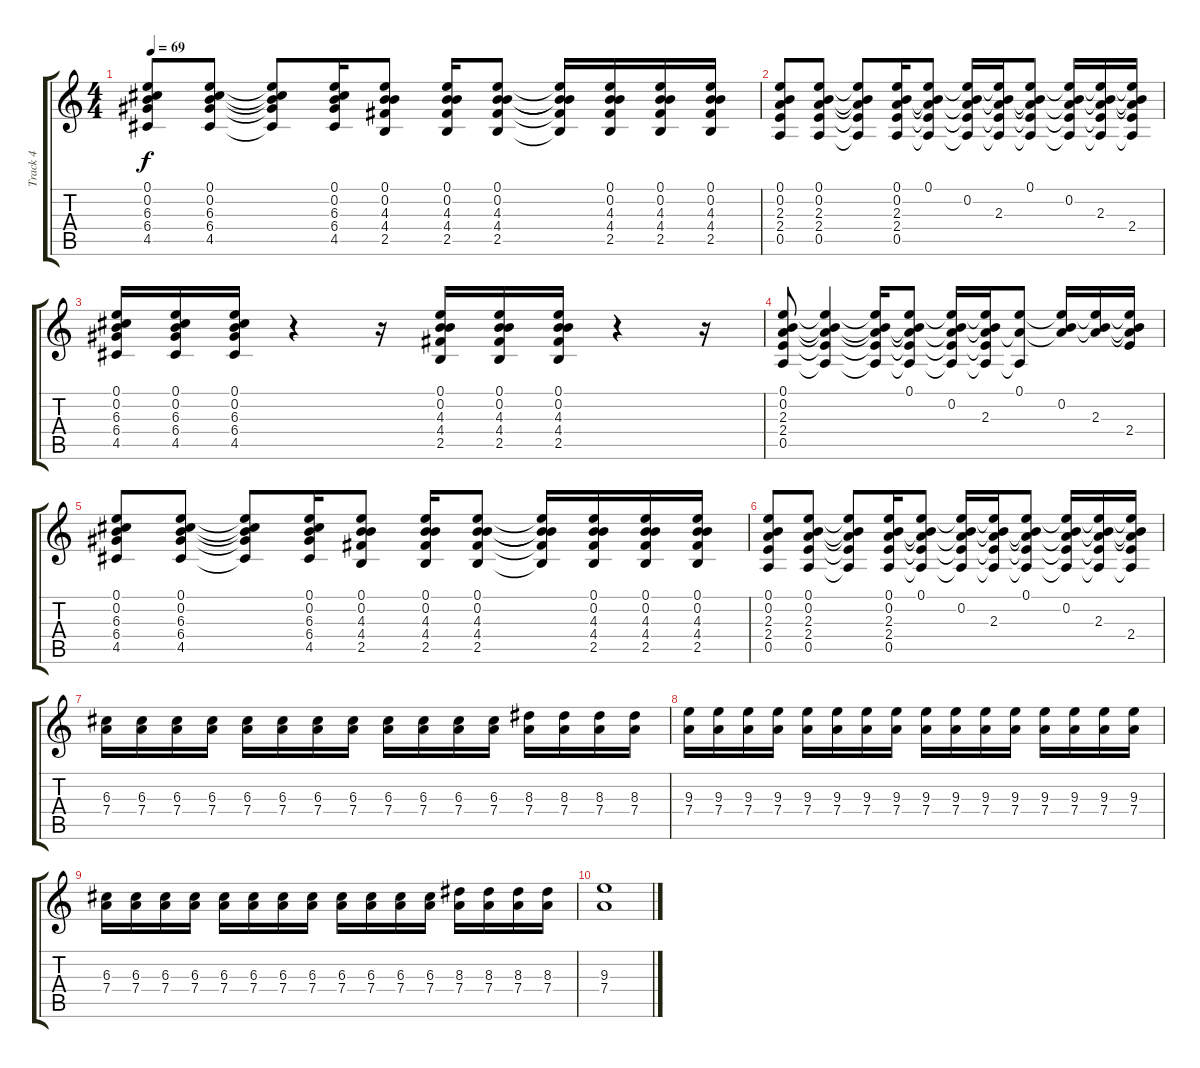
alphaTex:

\track ("Track 4" "Track 4") {instrument acousticguitarsteel}
\staff {score tabs}
\tuning (E4 B3 G3 D3 A2 E2) {hide}
\ts (4 4)
\tempo 69
\clef g2
\ks c
(0.1 0.2 6.3 6.4 4.5).8{dy f} (0.1 0.2 6.3 6.4 4.5).8 (0.1{t} 0.2{t} 6.3{t} 6.4{t} 4.5{t}).8 (0.1 0.2 6.3 6.4 4.5).16 (0.1 0.2 4.3 4.4 2.5).8 (0.1 0.2 4.3 4.4 2.5).16 (0.1 0.2 4.3 4.4 2.5).8 (0.1{t} 0.2{t} 4.3{t} 4.4{t} 2.5{t}).16 (0.1 0.2 4.3 4.4 2.5).16 (0.1 0.2 4.3 4.4 2.5).16 (0.1 0.2 4.3 4.4 2.5).16 |
(0.1 0.2 2.3 2.4 0.5).8 (0.1 0.2 2.3 2.4 0.5).8 (0.1{t} 0.2{t} 2.3{t} 2.4{t} 0.5{t}).8 (0.1 0.2 2.3 2.4 0.5).16 (0.1 0.2{t} 2.3{t} 2.4{t} 0.5{t}).8 (0.1{t} 0.2 2.3{t} 2.4{t} 0.5{t}).16 (0.1{t} 0.2{t} 2.3 2.4{t} 0.5{t}).16 (0.1 0.2{t} 2.3{t} 2.4{t} 0.5{t}).8 (0.1{t} 0.2 2.3{t} 2.4{t} 0.5{t}).16 (0.1{t} 0.2{t} 2.3 2.4{t} 0.5{t}).16 (0.1{t} 0.2{t} 2.3{t} 2.4 0.5{t}).16 |
(0.1 0.2 6.3 6.4 4.5).16 (0.1 0.2 6.3 6.4 4.5).16 (0.1 0.2 6.3 6.4 4.5).16 r.4 r.16 (0.1 0.2 4.3 4.4 2.5).16 (0.1 0.2 4.3 4.4 2.5).16 (0.1 0.2 4.3 4.4 2.5).16 r.4 r.16 |
(0.1 0.2 2.3 2.4 0.5).8 (0.1{t} 0.2{t} 2.3{t} 2.4{t} 0.5{t}).4 (0.1{t} 0.2{t} 2.3{t} 2.4{t} 0.5{t}).16 (0.1 0.2{t} 2.3{t} 2.4{t} 0.5{t}).8 (0.1{t} 0.2 2.3{t} 2.4{t} 0.5{t}).16 (0.1{t} 0.2{t} 2.3 2.4{t} 0.5{t}).16 (0.1 2.3{t} 0.5{t}).8 (0.1{t} 0.2 2.3{t}).16 (0.1{t} 0.2{t} 2.3).16 (0.1{t} 0.2{t} 2.3{t} 2.4).16 |
(0.1 0.2 6.3 6.4 4.5).8 (0.1 0.2 6.3 6.4 4.5).8 (0.1{t} 0.2{t} 6.3{t} 6.4{t} 4.5{t}).8 (0.1 0.2 6.3 6.4 4.5).16 (0.1 0.2 4.3 4.4 2.5).8 (0.1 0.2 4.3 4.4 2.5).16 (0.1 0.2 4.3 4.4 2.5).8 (0.1{t} 0.2{t} 4.3{t} 4.4{t} 2.5{t}).16 (0.1 0.2 4.3 4.4 2.5).16 (0.1 0.2 4.3 4.4 2.5).16 (0.1 0.2 4.3 4.4 2.5).16 |
(0.1 0.2 2.3 2.4 0.5).8 (0.1 0.2 2.3 2.4 0.5).8 (0.1{t} 0.2{t} 2.3{t} 2.4{t} 0.5{t}).8 (0.1 0.2 2.3 2.4 0.5).16 (0.1 0.2{t} 2.3{t} 2.4{t} 0.5{t}).8 (0.1{t} 0.2 2.3{t} 2.4{t} 0.5{t}).16 (0.1{t} 0.2{t} 2.3 2.4{t} 0.5{t}).16 (0.1 0.2{t} 2.3{t} 2.4{t} 0.5{t}).8 (0.1{t} 0.2 2.3{t} 2.4{t} 0.5{t}).16 (0.1{t} 0.2{t} 2.3 2.4{t} 0.5{t}).16 (0.1{t} 0.2{t} 2.3{t} 2.4 0.5{t}).16 |
(6.3 7.4).16 (6.3 7.4).16 (6.3 7.4).16 (6.3 7.4).16 (6.3 7.4).16 (6.3 7.4).16 (6.3 7.4).16 (6.3 7.4).16 (6.3 7.4).16 (6.3 7.4).16 (6.3 7.4).16 (6.3 7.4).16 (8.3 7.4).16 (8.3 7.4).16 (8.3 7.4).16 (8.3 7.4).16 |
(9.3 7.4).16 (9.3 7.4).16 (9.3 7.4).16 (9.3 7.4).16 (9.3 7.4).16 (9.3 7.4).16 (9.3 7.4).16 (9.3 7.4).16 (9.3 7.4).16 (9.3 7.4).16 (9.3 7.4).16 (9.3 7.4).16 (9.3 7.4).16 (9.3 7.4).16 (9.3 7.4).16 (9.3 7.4).16 |
(6.3 7.4).16 (6.3 7.4).16 (6.3 7.4).16 (6.3 7.4).16 (6.3 7.4).16 (6.3 7.4).16 (6.3 7.4).16 (6.3 7.4).16 (6.3 7.4).16 (6.3 7.4).16 (6.3 7.4).16 (6.3 7.4).16 (8.3 7.4).16 (8.3 7.4).16 (8.3 7.4).16 (8.3 7.4).16 |
(9.3 7.4).1
